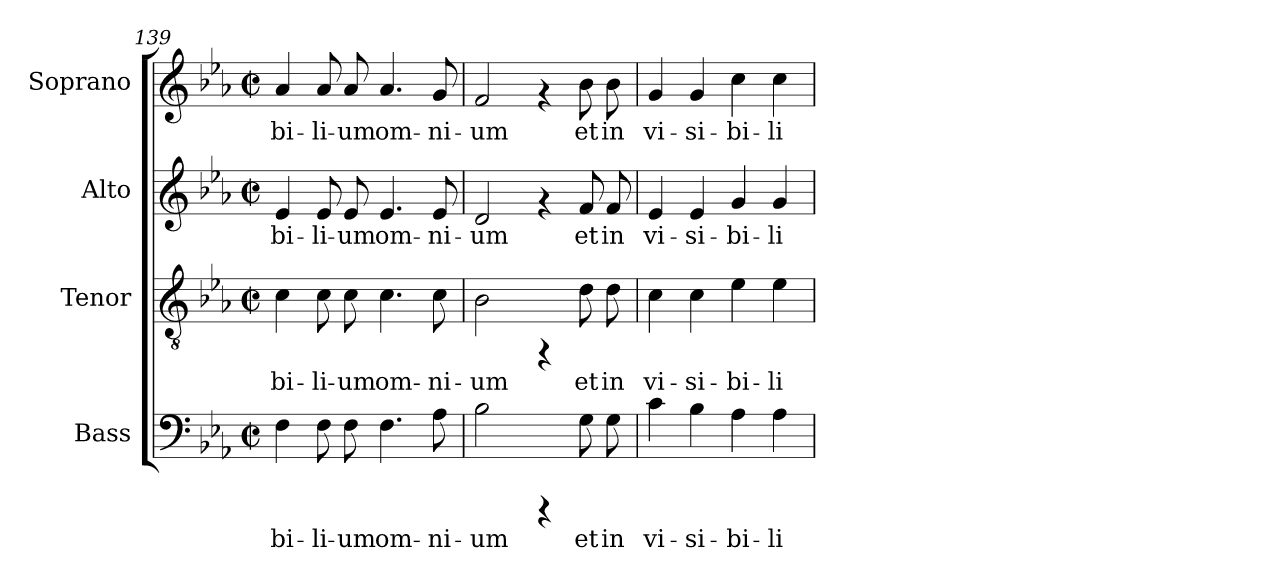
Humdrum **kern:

**kern	**text	**kern	**text	**kern	**text	**kern	**text
*part4	*part4	*part3	*part3	*part2	*part2	*part1	*part1
*staff4	*staff4	*staff3	*staff3	*staff2	*staff2	*staff1	*staff1
*I"Bass	*	*I"Tenor	*	*I"Alto	*	*I"Soprano	*
*I'B.	*	*I'T.	*	*I'A.	*	*I'S.	*
*clefF4	*	*clefGv2	*	*clefG2	*	*clefG2	*
*k[b-e-a-]	*	*k[b-e-a-]	*	*k[b-e-a-]	*	*k[b-e-a-]	*
*E-:	*	*E-:	*	*E-:	*	*E-:	*
*M2/2	*	*M2/2	*	*M2/2	*	*M2/2	*
*met(c|)	*	*met(c|)	*	*met(c|)	*	*met(c|)	*
=139	=139	=139	=139	=139	=139	=139	=139
!	!LO:LY:b:cj	!	!LO:LY:b:cj	!	!LO:LY:b:cj	!	!LO:LY:b:cj
4F\	-bi-	4c\	-bi-	4e-/	-bi-	4a-/	-bi-
!	!LO:LY:b:cj	!	!LO:LY:b:cj	!	!LO:LY:b:cj	!	!LO:LY:b:cj
8F\	-li-	8c\	-li-	8e-/	-li-	8a-/	-li-
!	!LO:LY:b:cj	!	!LO:LY:b:cj	!	!LO:LY:b:cj	!	!LO:LY:b:cj
8F\	-um	8c\	-um	8e-/	-um	8a-/	-um
!	!LO:LY:b:cj	!	!LO:LY:b:cj	!	!LO:LY:b:cj	!	!LO:LY:b:cj
4.F\	om-	4.c\	om-	4.e-/	om-	4.a-/	om-
!	!LO:LY:b:cj	!	!LO:LY:b:cj	!	!LO:LY:b:cj	!	!LO:LY:b:cj
8A-\	-ni-	8c\	-ni-	8e-/	-ni-	8g/	-ni-
!!LO:LB:g=z
=140	=140	=140	=140	=140	=140	=140	=140
!	!LO:LY:b:cj	!	!LO:LY:b:cj	!	!LO:LY:b:cj	!	!LO:LY:b:cj
2B-\	-um	2B-\	-um	2d/	-um	2f/	-um
4rCCC	.	4rFF	.	4rf	.	4rf	.
!	!LO:LY:b:cj	!	!LO:LY:b:cj	!	!LO:LY:b:cj	!	!LO:LY:b:cj
8G\	et	8d\	et	8f/	et	8b-\	et
!	!LO:LY:b:cj	!	!LO:LY:b:cj	!	!LO:LY:b:cj	!	!LO:LY:b:cj
8G\	in	8d\	in	8f/	in	8b-\	in
=141	=141	=141	=141	=141	=141	=141	=141
!	!LO:LY:b:cj	!	!LO:LY:b:cj	!	!LO:LY:b:cj	!	!LO:LY:b:cj
4c\	vi-	4c\	vi-	4e-/	vi-	4g/	vi-
!	!LO:LY:b:cj	!	!LO:LY:b:cj	!	!LO:LY:b:cj	!	!LO:LY:b:cj
4B-\	-si-	4c\	-si-	4e-/	-si-	4g/	-si-
!	!LO:LY:b:cj	!	!LO:LY:b:cj	!	!LO:LY:b:cj	!	!LO:LY:b:cj
4A-\	-bi-	4e-\	-bi-	4g/	-bi-	4cc\	-bi-
!	!LO:LY:b:cj	!	!LO:LY:b:cj	!	!LO:LY:b:cj	!	!LO:LY:b:cj
4A-\	-li-	4e-\	-li-	4g/	-li-	4cc\	-li-
=	=	=	=	=	=	=	=
*-	*-	*-	*-	*-	*-	*-	*-
